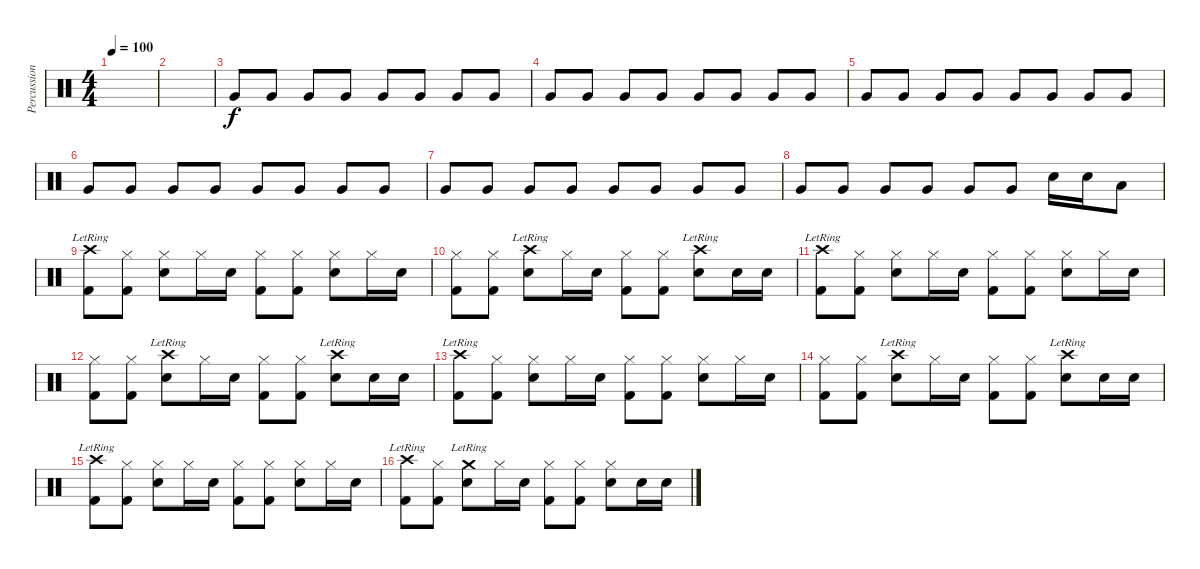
\track ("Percussion" "Percussion") {instrument percussion}
\staff {score}
\articulation defaults
\ts (4 4)
\tempo 100
\clef neutral
\ks c
|
|
"Very Low Tom (hit)".8 "Very Low Tom (hit)".8 "Very Low Tom (hit)".8 "Very Low Tom (hit)".8 "Very Low Tom (hit)".8 "Very Low Tom (hit)".8 "Very Low Tom (hit)".8 "Very Low Tom (hit)".8 |
"Very Low Tom (hit)".8 "Very Low Tom (hit)".8 "Very Low Tom (hit)".8 "Very Low Tom (hit)".8 "Very Low Tom (hit)".8 "Very Low Tom (hit)".8 "Very Low Tom (hit)".8 "Very Low Tom (hit)".8 |
"Very Low Tom (hit)".8 "Very Low Tom (hit)".8 "Very Low Tom (hit)".8 "Very Low Tom (hit)".8 "Very Low Tom (hit)".8 "Very Low Tom (hit)".8 "Very Low Tom (hit)".8 "Very Low Tom (hit)".8 |
"Very Low Tom (hit)".8 "Very Low Tom (hit)".8 "Very Low Tom (hit)".8 "Very Low Tom (hit)".8 "Very Low Tom (hit)".8 "Very Low Tom (hit)".8 "Very Low Tom (hit)".8 "Very Low Tom (hit)".8 |
"Very Low Tom (hit)".8 "Very Low Tom (hit)".8 "Very Low Tom (hit)".8 "Very Low Tom (hit)".8 "Very Low Tom (hit)".8 "Very Low Tom (hit)".8 "Very Low Tom (hit)".8 "Very Low Tom (hit)".8 |
"Very Low Tom (hit)".8 "Very Low Tom (hit)".8 "Very Low Tom (hit)".8 "Very Low Tom (hit)".8 "Very Low Tom (hit)".8 "Very Low Tom (hit)".8 "Electric Snare (hit)".16 "Electric Snare (hit)".16 "Low Floor Tom (hit)".8 |
("Crash high (hit)"{lr} "Kick (hit) 2").8 ("Hi-Hat (closed)" "Kick (hit) 2").8 ("Hi-Hat (closed)" "Electric Snare (hit)").8 "Hi-Hat (closed)".16 "Electric Snare (hit)".16 ("Hi-Hat (closed)" "Kick (hit) 2").8 ("Hi-Hat (closed)" "Kick (hit) 2").8 ("Hi-Hat (closed)" "Electric Snare (hit)").8 "Hi-Hat (closed)".16 "Electric Snare (hit)".16 |
("Hi-Hat (closed)" "Kick (hit) 2").8 ("Hi-Hat (closed)" "Kick (hit) 2").8 ("Crash high (hit)"{lr} "Electric Snare (hit)").8 "Hi-Hat (closed)".16 "Electric Snare (hit)".16 ("Hi-Hat (closed)" "Kick (hit) 2").8 ("Hi-Hat (closed)" "Kick (hit) 2").8 ("Crash high (hit)"{lr} "Electric Snare (hit)").8 "Electric Snare (hit)".16 "Electric Snare (hit)".16 |
("Crash high (hit)"{lr} "Kick (hit) 2").8 ("Hi-Hat (closed)" "Kick (hit) 2").8 ("Hi-Hat (closed)" "Electric Snare (hit)").8 "Hi-Hat (closed)".16 "Electric Snare (hit)".16 ("Hi-Hat (closed)" "Kick (hit) 2").8 ("Hi-Hat (closed)" "Kick (hit) 2").8 ("Hi-Hat (closed)" "Electric Snare (hit)").8 "Hi-Hat (closed)".16 "Electric Snare (hit)".16 |
("Hi-Hat (closed)" "Kick (hit) 2").8 ("Hi-Hat (closed)" "Kick (hit) 2").8 ("Crash high (hit)"{lr} "Electric Snare (hit)").8 "Hi-Hat (closed)".16 "Electric Snare (hit)".16 ("Hi-Hat (closed)" "Kick (hit) 2").8 ("Hi-Hat (closed)" "Kick (hit) 2").8 ("Crash high (hit)"{lr} "Electric Snare (hit)").8 "Electric Snare (hit)".16 "Electric Snare (hit)".16 |
("Crash high (hit)"{lr} "Kick (hit) 2").8 ("Hi-Hat (closed)" "Kick (hit) 2").8 ("Hi-Hat (closed)" "Electric Snare (hit)").8 "Hi-Hat (closed)".16 "Electric Snare (hit)".16 ("Hi-Hat (closed)" "Kick (hit) 2").8 ("Hi-Hat (closed)" "Kick (hit) 2").8 ("Hi-Hat (closed)" "Electric Snare (hit)").8 "Hi-Hat (closed)".16 "Electric Snare (hit)".16 |
("Hi-Hat (closed)" "Kick (hit) 2").8 ("Hi-Hat (closed)" "Kick (hit) 2").8 ("Crash high (hit)"{lr} "Electric Snare (hit)").8 "Hi-Hat (closed)".16 "Electric Snare (hit)".16 ("Hi-Hat (closed)" "Kick (hit) 2").8 ("Hi-Hat (closed)" "Kick (hit) 2").8 ("Crash high (hit)"{lr} "Electric Snare (hit)").8 "Electric Snare (hit)".16 "Electric Snare (hit)".16 |
("Crash high (hit)"{lr} "Kick (hit) 2").8 ("Hi-Hat (closed)" "Kick (hit) 2").8 ("Hi-Hat (closed)" "Electric Snare (hit)").8 "Hi-Hat (closed)".16 "Electric Snare (hit)".16 ("Hi-Hat (closed)" "Kick (hit) 2").8 ("Hi-Hat (closed)" "Kick (hit) 2").8 ("Hi-Hat (closed)" "Electric Snare (hit)").8 "Hi-Hat (closed)".16 "Electric Snare (hit)".16 |
("Crash high (hit)"{lr} "Kick (hit) 2").8 ("Hi-Hat (closed)" "Kick (hit) 2").8 ("Crash medium (hit)"{lr} "Electric Snare (hit)").8 "Hi-Hat (closed)".16 "Electric Snare (hit)".16 ("Hi-Hat (closed)" "Kick (hit) 2").8 ("Hi-Hat (closed)" "Kick (hit) 2").8 ("Hi-Hat (closed)" "Electric Snare (hit)").8 "Electric Snare (hit)".16 "Electric Snare (hit)".16
